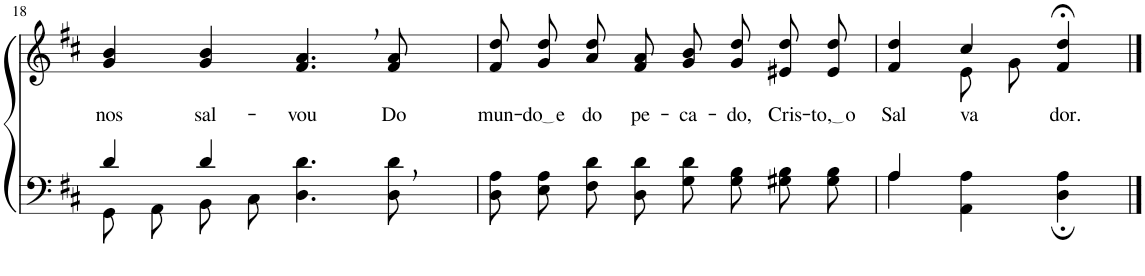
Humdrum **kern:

**kern	**kern	**text
*part2	*part1	*part1
*staff2	*staff1	*staff1
*I"Parte III e IV	*I"Parte I e II	*
!!LO:PB:g=z
*clefF4	*clefG2	*
*k[f#c#]	*k[f#c#]	*
*M4/4	*M4/4	*
=18	=18	=18
*^	*	*
!	!	!	!LO:LY:b
4d/	8GG\L	4g/ 4b/	nos
.	8AA\J	.	.
!	!	!	!LO:LY:b
4d/	8BB\L	4g/ 4b/	sal-
.	8C#\J	.	.
!	!	!	!LO:LY:b
2ryy	4.D\ 4.d\	4.f#/, 4.a/,	-vou
!	!	!	!LO:LY:b
.	8D\ 8d\	8f#/ 8a/	Do
=19	=19	=19	=19
!	!	!	!LO:LY:b
*v	*v	*	*
8D\ 8A\L	8f#/ 8dd/L	mun-
!	!	!LO:LY:b
8E\ 8A\J	8g/ 8dd/J	do e
!	!	!LO:LY:b
8F#\ 8d\L	8a/ 8dd/L	do
!	!	!LO:LY:b
8D\ 8d\J	8f#/ 8a/J	pe-
!	!	!LO:LY:b
8G\ 8d\L	8g\ 8b\L	-ca-
!	!	!LO:LY:b
8G\ 8B\J	8g\ 8dd\J	-do,
!	!	!LO:LY:b
8G#X\ 8B\L	8e#X/ 8dd/L	Cris-
!	!	!LO:LY:b
8G#\ 8B\J	8e#/ 8dd/J	to, o
=20	=20	=20
*^	*	*
!	!	!	!LO:LY:b
*	*	*^	*
4A/	4A\	4f#/ 4dd/	4ryy	Sal-
!	!	!	!	!LO:LY:b
2ryy	4AA\ 4A\	4cc#/	8e\L	-va-
.	.	.	8g\J	.
!	!	!	!	!LO:LY:b
.	4D\; 4A\;	4f#/;< 4dd/;<	4ryy	-dor.
*v	*v	*	*	*
*	*v	*v	*
==	==	==
*-	*-	*-
